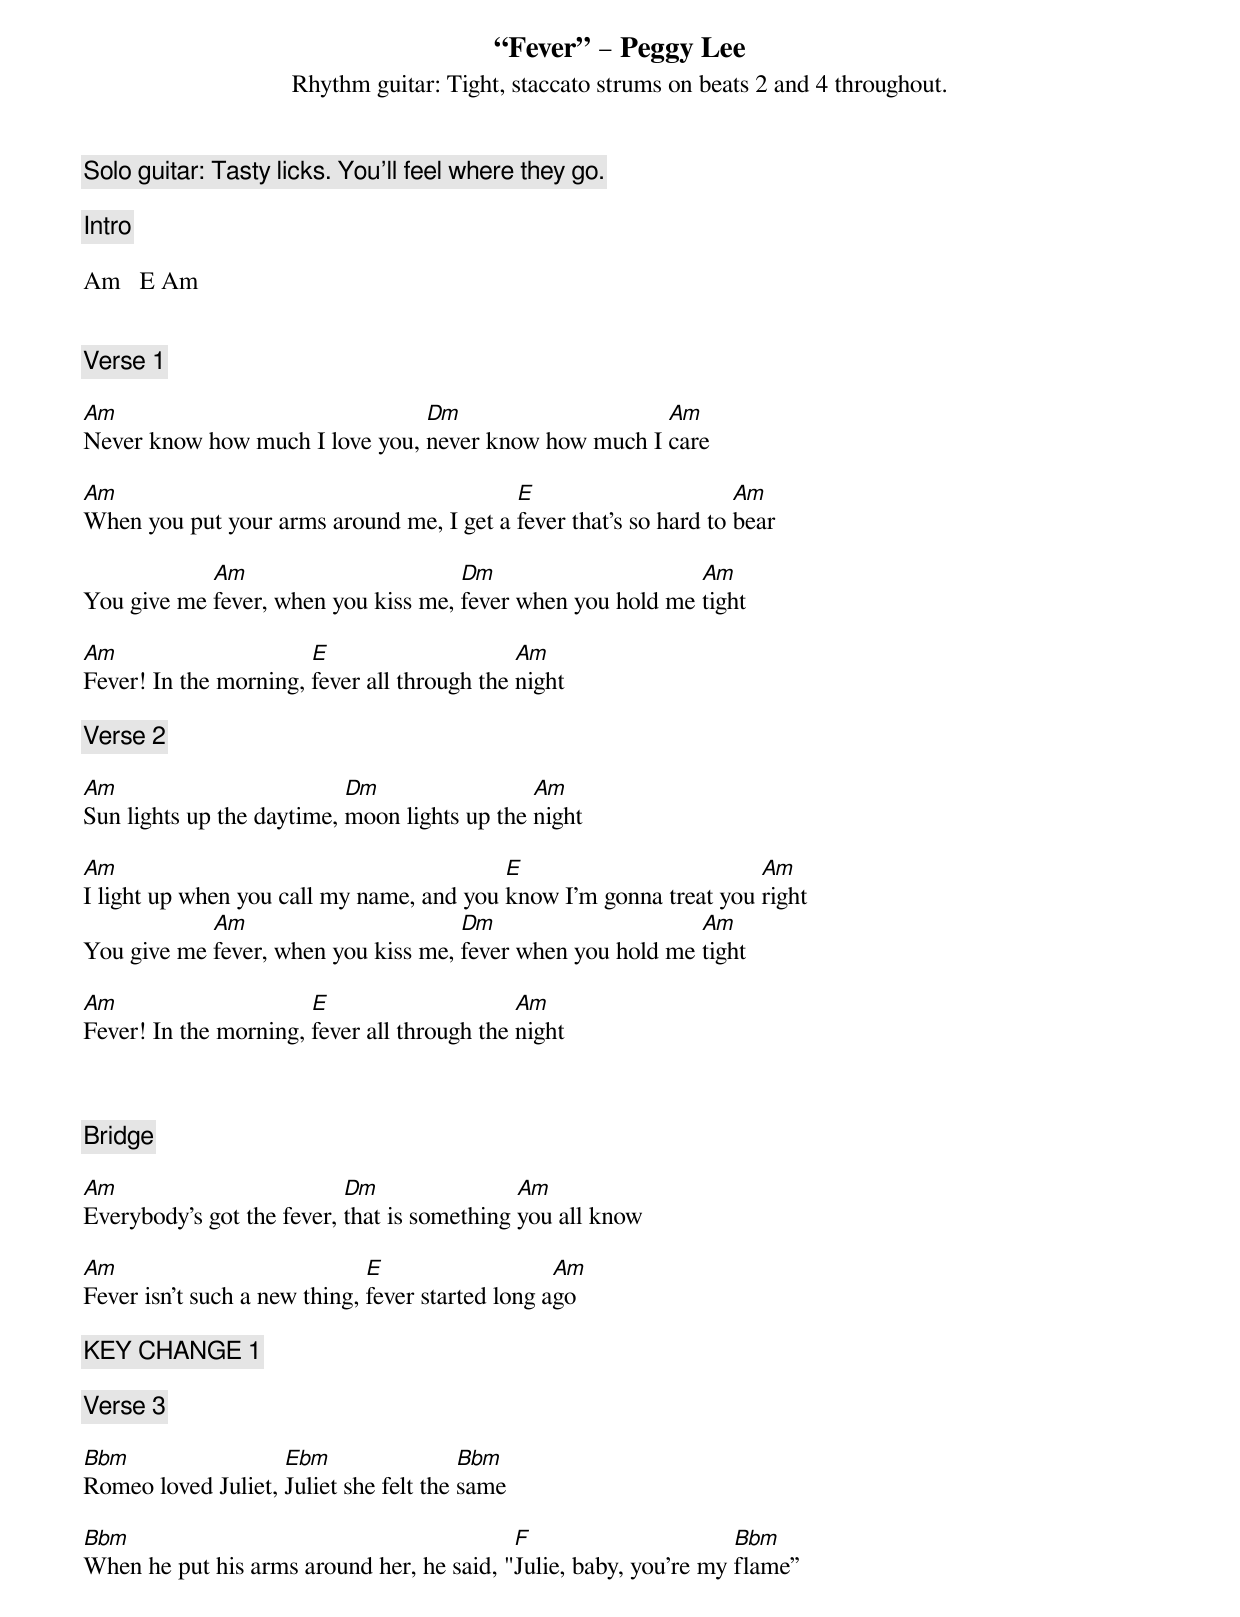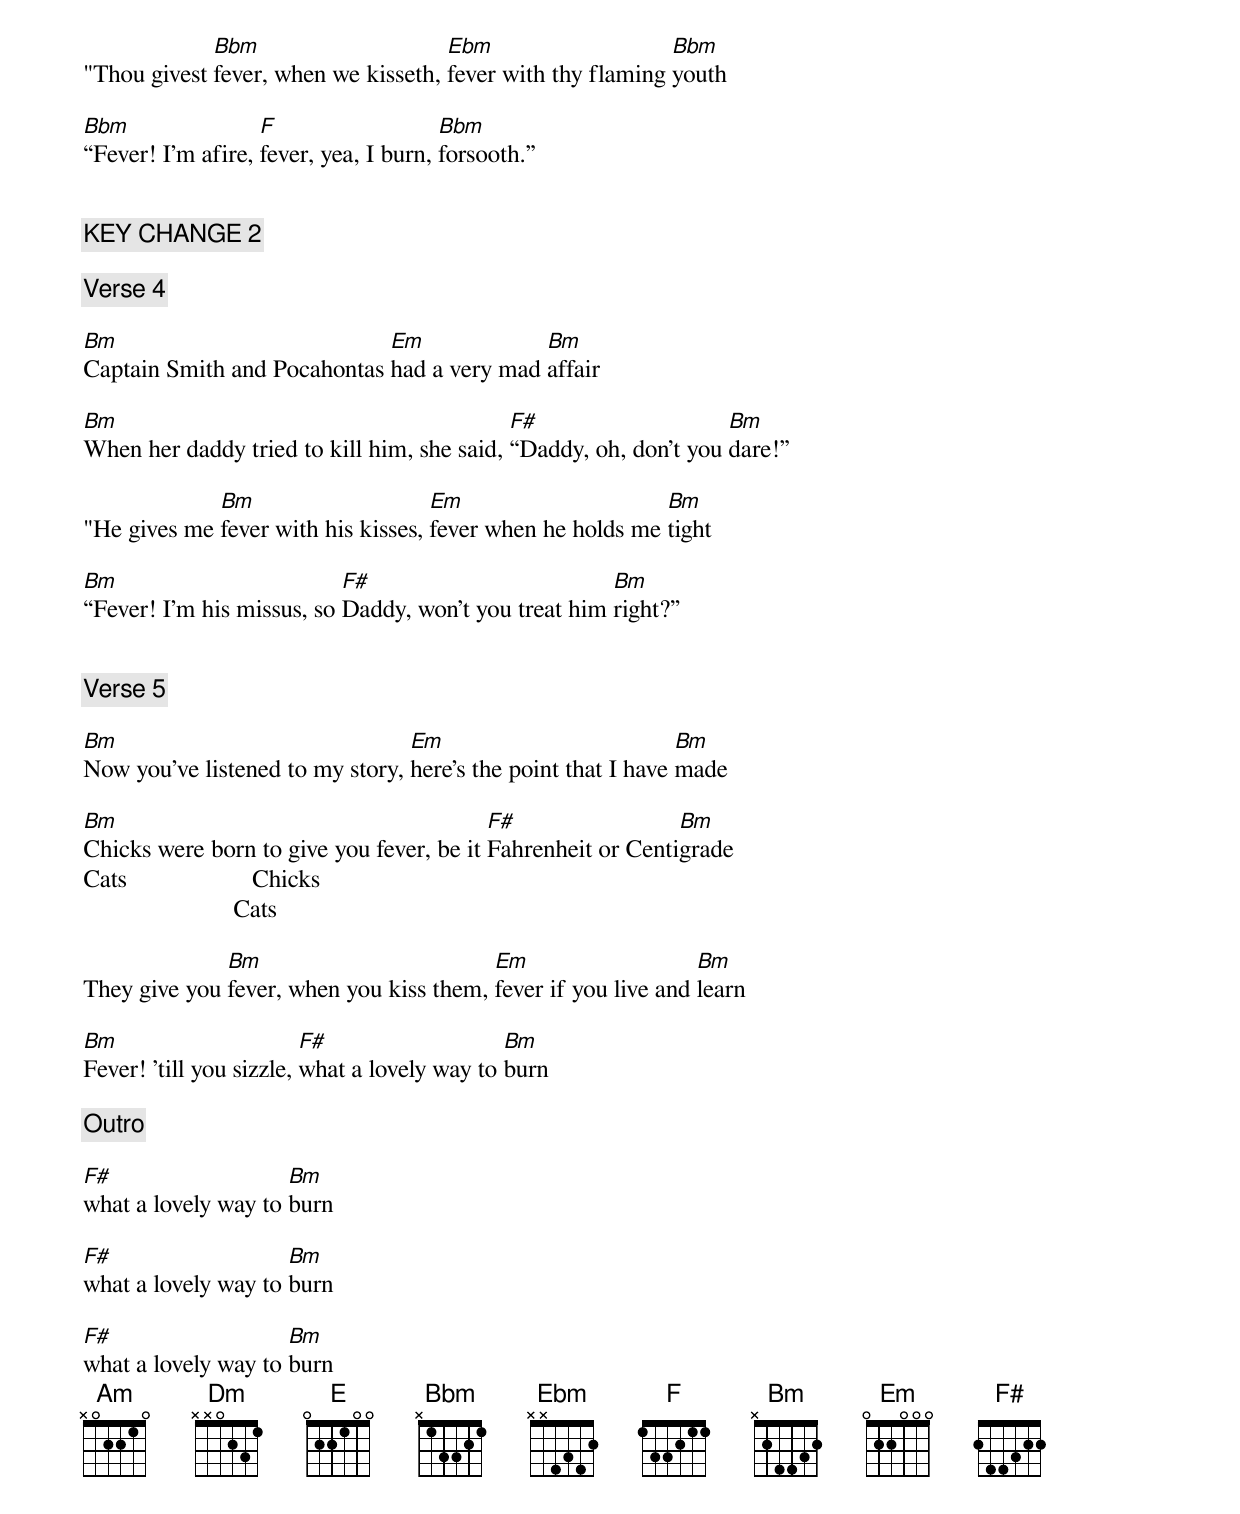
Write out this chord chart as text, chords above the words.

“Fever” – Peggy Lee
Rhythm guitar: Tight, staccato strums on beats 2 and 4 throughout.
Solo guitar: Tasty licks. You'll feel where they go.

[Intro]

Am   E Am


[Verse 1]

Am                              Dm                    Am
Never know how much I love you, never know how much I care

Am                                        E                       Am
When you put your arms around me, I get a fever that's so hard to bear

            Am                       Dm                     Am
You give me fever, when you kiss me, fever when you hold me tight

Am                     E                     Am
Fever! In the morning, fever all through the night

[Verse 2]

Am                         Dm                 Am
Sun lights up the daytime, moon lights up the night

Am                                        E                        Am
I light up when you call my name, and you know I'm gonna treat you right
            Am                       Dm                     Am
You give me fever, when you kiss me, fever when you hold me tight

Am                     E                     Am
Fever! In the morning, fever all through the night



[Bridge]

Am                         Dm                Am
Everybody's got the fever, that is something you all know

Am                            E                   Am
Fever isn't such a new thing, fever started long ago

[KEY CHANGE 1]

[Verse 3]

Bbm                 Ebm                 Bbm
Romeo loved Juliet, Juliet she felt the same

Bbm                                        F                      Bbm
When he put his arms around her, he said, "Julie, baby, you're my flame”

             Bbm                     Ebm                    Bbm
"Thou givest fever, when we kisseth, fever with thy flaming youth

Bbm                F                   Bbm
“Fever! I'm afire, fever, yea, I burn, forsooth.”


[KEY CHANGE 2]

[Verse 4]

Bm                           Em             Bm
Captain Smith and Pocahontas had a very mad affair

Bm                                          F#                    Bm
When her daddy tried to kill him, she said, “Daddy, oh, don't you dare!”

             Bm                     Em                     Bm
"He gives me fever with his kisses, fever when he holds me tight

Bm                         F#                         Bm
“Fever! I'm his missus, so Daddy, won't you treat him right?”


[Verse 5]

Bm                               Em                           Bm
Now you've listened to my story, here's the point that I have made

Bm                                        F#                 Bm
Chicks were born to give you fever, be it Fahrenheit or Centigrade
Cats                    Chicks
                        Cats

              Bm                         Em                    Bm
They give you fever, when you kiss them, fever if you live and learn

Bm                       F#                   Bm
Fever! 'till you sizzle, what a lovely way to burn

[Outro]

F#                   Bm
what a lovely way to burn

F#                   Bm
what a lovely way to burn

F#                   Bm
what a lovely way to burn
